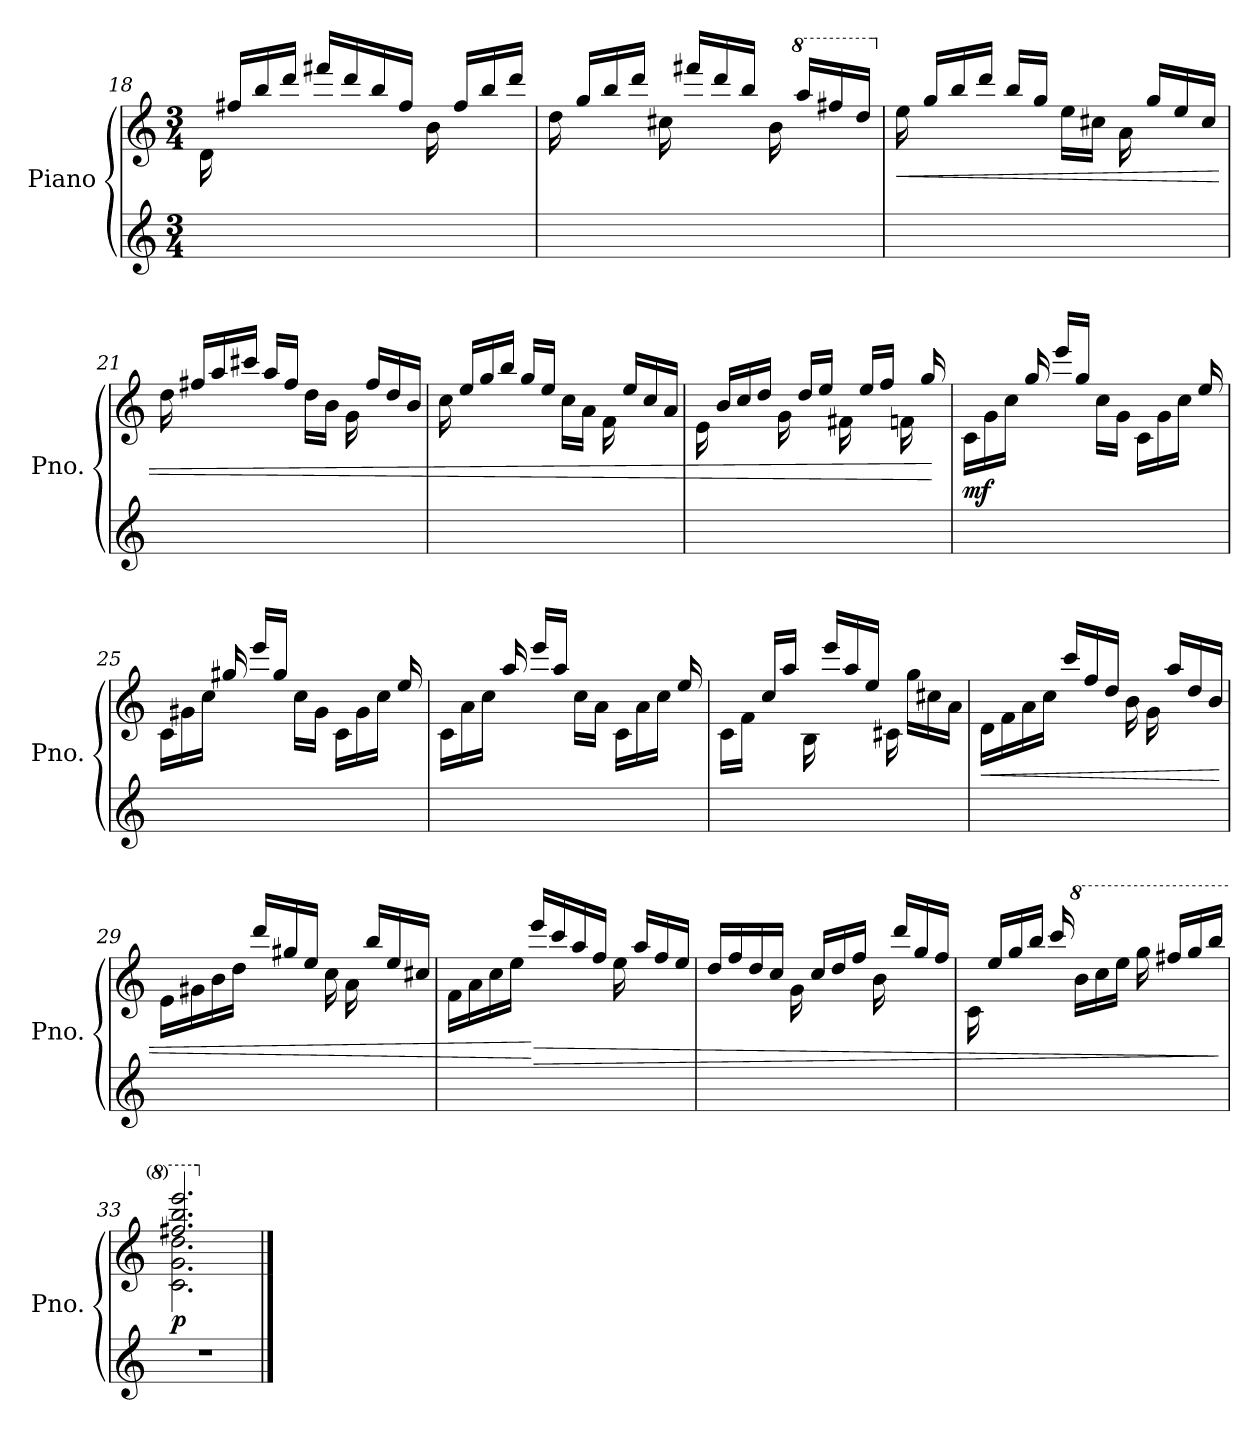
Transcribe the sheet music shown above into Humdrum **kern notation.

**kern	**kern	**dynam
*part1	*part1	*part1
*staff2	*staff1	*staff1/2
*I"Piano	*	*
*I'Pno.	*	*
*clefG2	*clefG2	*
*k[]	*k[]	*
*M3/4	*M3/4	*
=18	=18	=18
2.ryy	16d\	.
.	16ff#X/LL	.
.	16bb/	.
.	16ddd/JJ	.
.	16fff#X/LL	.
.	16ddd/	.
.	16bb/	.
.	16ff#/JJ	.
.	16b\	.
.	16ff#/LL	.
.	16bb/	.
.	16ddd/JJ	.
!!LO:PB:g=z
=19	=19	=19
2.ryy	16dd\	.
.	16gg/LL	.
.	16bb/	.
.	16ddd/JJ	.
.	16cc#X\	.
.	16fff#X/LL	.
.	16ddd/	.
.	16bb/JJ	.
.	16b\	.
*	*8va	*
.	16aaa/LL	.
.	16fff#/	.
.	16ddd/JJ	.
=20	=20	=20
*	*X8va	*
!	!	!LO:HP:b
2.ryy	16ee\	<
.	16gg/LL	.
.	16bb/	.
.	16ddd/JJ	.
.	16bb/LL	.
.	16gg/JJ	.
.	16ee\LL	.
.	16cc#X\JJ	.
.	16a\	.
.	16gg/LL	.
.	16ee/	.
.	16cc#/JJ	.
=21	=21	=21
2.ryy	16dd\	.
.	16ff#X/LL	.
.	16aa/	.
.	16ccc#X/JJ	.
.	16aa/LL	.
.	16ff#/JJ	.
.	16dd\LL	.
.	16b\JJ	.
.	16g\	.
.	16ff#/LL	.
.	16dd/	.
.	16b/JJ	.
!!LO:LB:g=z
=22	=22	=22
2.ryy	16cc\	.
.	16ee/LL	.
.	16gg/	.
.	16bb/JJ	.
.	16gg/LL	.
.	16ee/JJ	.
.	16cc\LL	.
.	16a\JJ	.
.	16f\	.
.	16ee/LL	.
.	16cc/	.
.	16a/JJ	.
=23	=23	=23
2.ryy	16e\	.
.	16b/LL	.
.	16cc/	.
.	16dd/JJ	.
.	16g\	.
.	16dd/LL	.
.	16ee/JJ	.
.	16f#X\	.
.	16ee/LL	.
.	16ff/JJ	.
.	16fn\	.
.	16gg/	.
.	.	[
=24	=24	=24
!	!	!LO:DY:b
2.ryy	16c\LL	mf
.	16g\	.
.	16cc\JJ	.
.	16gg/	.
.	16eee/LL	.
.	16gg/JJ	.
.	16cc\LL	.
.	16g\JJ	.
.	16c\LL	.
.	16g\	.
.	16cc\JJ	.
.	16ee/	.
!!LO:LB:g=z
=25	=25	=25
2.ryy	16c\LL	.
.	16g#X\	.
.	16cc\JJ	.
.	16gg#X/	.
.	16eee/LL	.
.	16gg#/JJ	.
.	16cc\LL	.
.	16g#\JJ	.
.	16c\LL	.
.	16g#\	.
.	16cc\JJ	.
.	16ee/	.
=26	=26	=26
2.ryy	16c\LL	.
.	16a\	.
.	16cc\JJ	.
.	16aa/	.
.	16eee/LL	.
.	16aa/JJ	.
.	16cc\LL	.
.	16a\JJ	.
.	16c\LL	.
.	16a\	.
.	16cc\JJ	.
.	16ee/	.
=27	=27	=27
2.ryy	16c\LL	.
.	16f\JJ	.
.	16cc/LL	.
.	16aa/JJ	.
.	16B\	.
.	16eee/LL	.
.	16aa/	.
.	16ee/JJ	.
.	16c#X\	.
.	16gg\LL	.
.	16cc#X\	.
.	16a\JJ	.
!!LO:LB:g=z
=28	=28	=28
!	!	!LO:HP:b
2.ryy	16d\LL	<
.	16f\	.
.	16a\	.
.	16cc\JJ	.
.	16ccc/LL	.
.	16ff/	.
.	16dd/JJ	.
.	16b\	.
.	16g\	.
.	16aa/LL	.
.	16dd/	.
.	16b/JJ	.
=29	=29	=29
2.ryy	16e\LL	.
.	16g#X\	.
.	16b\	.
.	16dd\JJ	.
.	16ddd/LL	.
.	16gg#X/	.
.	16ee/JJ	.
.	16cc\	.
.	16a\	.
.	16bb/LL	.
.	16ee/	.
.	16cc#X/JJ	.
=30	=30	=30
2.ryy	16f\LL	.
.	16a\	.
.	16cc\	.
.	16ee\JJ	.
!	!	!LO:HP:n=1:b
.	16eee/LL	[ >
.	16ccc/	.
.	16aa/	.
.	16ff/JJ	.
.	16ee\	.
.	16aa/LL	.
.	16ff/	.
.	16ee/JJ	.
!!LO:LB:g=z
=31	=31	=31
2.ryy	16dd/LL	.
.	16ff/	.
.	16dd/	.
.	16cc/JJ	.
.	16g\	.
.	16cc/LL	.
.	16dd/	.
.	16ff/JJ	.
.	16b\	.
.	16ddd/LL	.
.	16gg/	.
.	16ff/JJ	.
=32	=32	=32
2.ryy	16c\	.
.	16ee/LL	.
.	16gg/	.
.	16bb/JJ	.
.	16ccc/	.
*	*8va	*
.	16bb\LL	.
.	16ccc\	.
.	16eee\JJ	.
.	16ggg\	.
.	16fff#X/LL	.
.	16ggg/	.
.	16bbb/JJ	.
.	.	]
=33	=33	=33
*	*^	*
!	!	!	!LO:DY:b
2.r	2.fff#X/ 2.bbb/ 2.eeee/	2.cc\ 2.gg\ 2.ddd\	p
*	*X8va	*	*
*	*v	*v	*
==	==	==
*-	*-	*-
